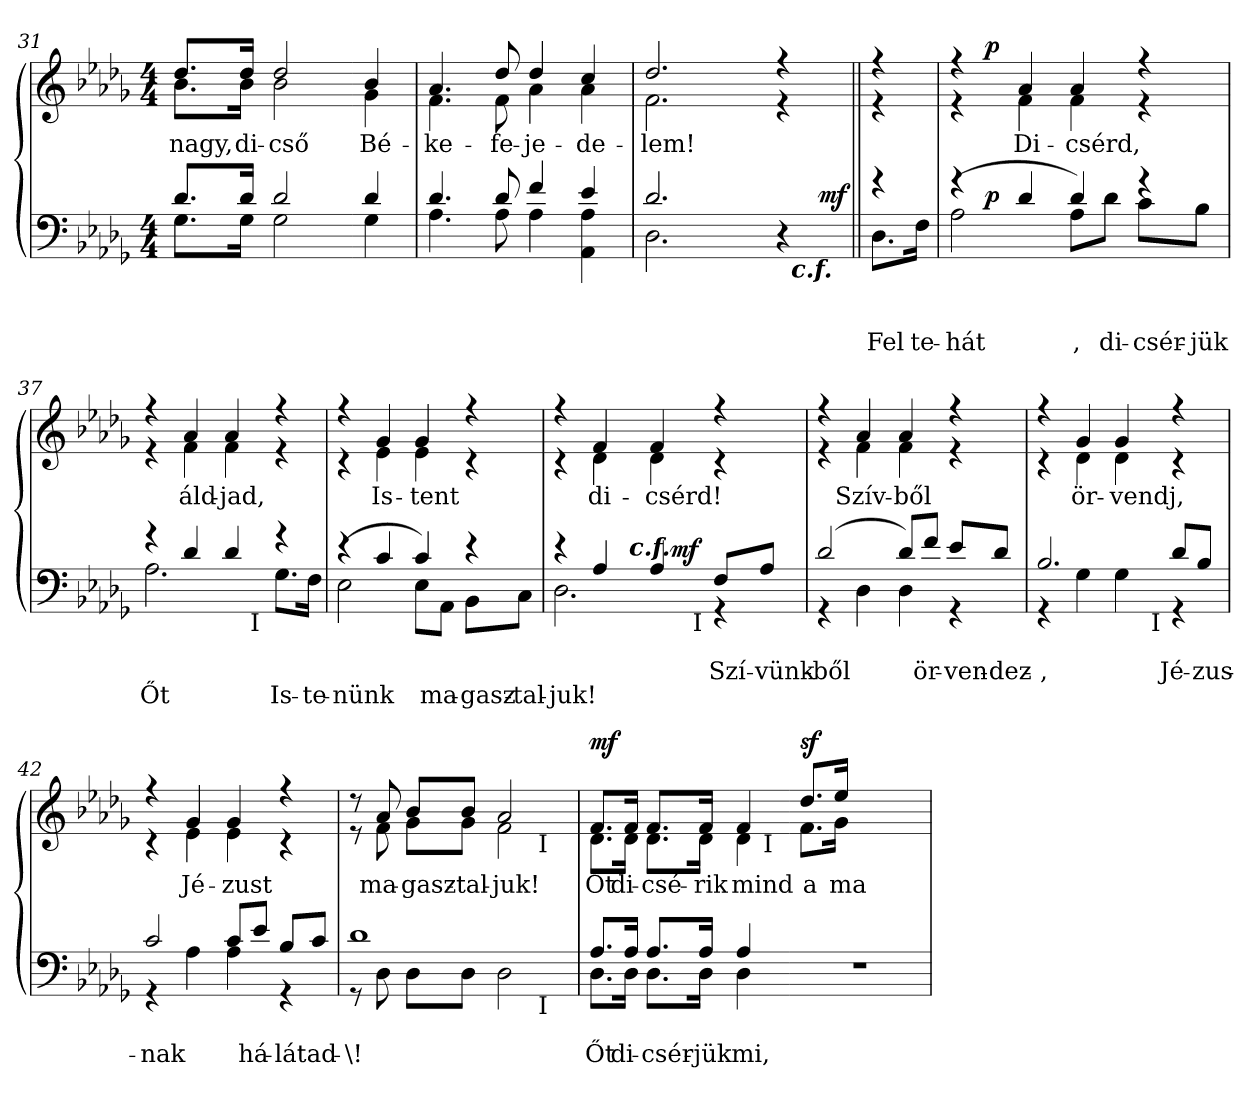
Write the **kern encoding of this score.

**kern	**text	**text	**text	**dynam	**kern	**text	**dynam
*part2	*part2	*part2	*part2	*part2	*part1	*part1	*part1
*staff2	*staff2	*staff2	*staff2	*staff2	*staff1	*staff1	*staff1
*clefF4	*	*	*	*	*clefG2	*	*
*k[b-e-a-d-g-]	*	*	*	*	*k[b-e-a-d-g-]	*	*
*D-:	*	*	*	*	*D-:	*	*
*M4/4	*	*	*	*	*M4/4	*	*
=31	=31	=31	=31	=31	=31	=31	=31
*^	*	*	*	*	*	*	*
!	!	!	!	!	!	!	!LO:LY:b	!
*	*	*	*	*	*	*^	*	*
8.d-/L	8.G-\L	.	.	.	.	8.dd-/L	8.b-\L	nagy,	.
!	!	!	!	!	!	!	!	!LO:LY:b	!
16d-/Jk	16G-\Jk	.	.	.	.	16dd-/Jk	16b-\Jk	di-	.
!	!	!	!	!	!	!	!	!LO:LY:b	!
2d-/	2G-\	.	.	.	.	2dd-/	2b-\	-cső	.
!!LO:LB:g=z	!!
=32-	=32-	=32-	=32-	=32-	=32-	=32-	=32-	=32-	=32-
!	!	!	!	!	!	!	!	!LO:LY:b	!
4d-/	4G-\	.	.	.	.	4b-/	4g-\	Bé-	.
=33	=33	=33	=33	=33	=33	=33	=33	=33	=33
!	!	!	!	!	!	!	!	!LO:LY:b	!
4.d-/	4.A-\	.	.	.	.	4.a-/	4.f\	-ke-	.
!	!	!	!	!	!	!	!	!LO:LY:b	!
8d-/	8A-\	.	.	.	.	8dd-/	8f\	-fe-	.
!	!	!	!	!	!	!	!	!LO:LY:b	!
4f/	4A-\	.	.	.	.	4dd-/	4a-\	-je-	.
!	!	!	!	!	!	!	!	!LO:LY:b	!
4e-/	4AA-\ 4A-\	.	.	.	.	4cc/	4a-\	-de-	.
=34	=34	=34	=34	=34	=34	=34	=34	=34	=34
!	!	!	!	!	!	!	!	!LO:LY:b	!
*^	*^	*	*	*	*	*	*	*	*
2.d-/	2.D-\	2..ryy	2ryy	.	.	.	.	2.dd-/	2.f\	-lem!	.
.	.	.	4ryy	.	.	.	.	.	.	.	.
4r	4ryy	.	32ryy	.	.	.	.	4r	4r	.	.
!	!	!	!LO:TX:b:Bi:t=c.f.	!	!	!	!	!	!	!	!
.	.	.	8..ryy	.	.	.	.	.	.	.	.
!	!	!	!	!	!	!	!LO:DY:a	!	!	!	!
.	.	8ryy	.	.	.	.	mf	.	.	.	.
*	*v	*v	*v	*	*	*	*	*	*	*	*
=35||	=35||	=35||	=35||	=35||	=35||	=35||	=35||	=35||	=35||
*^	*^	*	*	*	*	*	*	*	*
!	!	!	!	!	!	!LO:LY:b	!	!	!	!	!
*	*v	*v	*v	*	*	*	*	*	*	*	*
4rf	8.D-\L	.	.	Fel	.	4r	4r	.	.
!	!	!	!	!LO:LY:b	!	!	!	!	!
.	16F\Jk	.	.	te-	.	.	.	.	.
*	*	*	*	*	*	*v	*v	*	*
=36	=36	=36	=36	=36	=36	=36	=36	=36
!	!	!	!	!LO:LY:b	!	!	!	!
*	*^	*	*	*	*	*^	*	*
*	*	*	*	*	*	*	*	*^	*	*
(<4rf	2A-\	8ryy	.	.	hát	.	4r	4r	8ryy	.	.
!	!	!	!	!	!	!LO:DY:a	!	!	!	!	!LO:DY:a
.	.	2..ryy	.	.	.	p	.	.	2..ryy	.	p
!	!	!	!	!	!	!	!	!	!	!LO:LY:b	!
4d-/	.	.	.	.	.	.	4a-/	4f\	.	Di-	.
!	!	!	!	!	!LO:LY:b	!	!	!	!	!	!
!	!	!	!	!	!	!	!	!	!	!LO:LY:b	!
4d-/)	8A-\L	.	.	.	-,	.	4a-/	4f\	.	-csérd,	.
!	!	!	!	!	!LO:LY:b	!	!	!	!	!	!
.	8d-\J	.	.	.	di-	.	.	.	.	.	.
!	!	!	!	!	!LO:LY:b	!	!	!	!	!	!
4rg	8c\L	.	.	.	-csér-	.	4r	4r	.	.	.
!	!	!	!	!	!LO:LY:b	!	!	!	!	!	!
.	8B-\J	.	.	.	-jük	.	.	.	.	.	.
*	*	*	*	*	*	*	*v	*v	*v	*	*
!!LO:LB:g=z
=37	=37	=37	=37	=37	=37	=37	=37	=37	=37
*	*	*	*	*	*	*	*^	*	*
*	*	*	*	*	*	*	*	*^	*	*
!	!	!	!	!	!LO:LY:b	!	!	!	!	!	!
*	*	*	*	*	*	*	*v	*v	*v	*	*
*	*	*	*	*	*	*	*^	*	*
*	*	*	*	*	*	*	*	*^	*	*
!	!	!	!	!	!LO:LY:b	!	!	!	!	!	!
*	*	*	*	*	*	*	*	*v	*v	*	*
4rg	2.A-\	2ryy	.	.	Őt	.	4r	4r	.	.
!	!	!	!	!	!	!	!	!	!LO:LY:b	!
4d-/	.	.	.	.	.	.	4a-/	4f\	áld-	.
!	!	!	!	!	!	!	!	!	!LO:LY:b	!
4d-/	.	8ryy	.	.	.	.	4a-/	4f\	-jad,	.
!	!	!LO:TX:b:t=I	!	!	!	!	!	!	!	!
.	.	4.ryy	.	.	.	.	.	.	.	.
!	!	!	!	!	!LO:LY:b	!	!	!	!	!
4rg	8.G-\L	.	.	.	Is-	.	4r	4r	.	.
!	!	!	!	!	!LO:LY:b	!	!	!	!	!
.	16F\Jk	.	.	.	-te-	.	.	.	.	.
*	*v	*v	*	*	*	*	*	*	*	*
=38	=38	=38	=38	=38	=38	=38	=38	=38	=38
*	*^	*	*	*	*	*	*	*	*
!	!	!	!	!	!LO:LY:b	!	!	!	!	!
*	*v	*v	*	*	*	*	*	*	*	*
(<4re	2E-\	.	.	-nünk	.	4r	4r	.	.
!	!	!	!	!	!	!	!	!LO:LY:b	!
4c/	.	.	.	.	.	4g-/	4e-\	Is-	.
!	!	!	!	!	!	!	!	!LO:LY:b	!
4c/)	8E-\L	.	.	.	.	4g-/	4e-\	-tent	.
!	!	!	!	!LO:LY:b	!	!	!	!	!
.	8AA-\J	.	.	ma-	.	.	.	.	.
!	!	!	!	!LO:LY:b	!	!	!	!	!
4re	8BB-\L	.	.	-gasz-	.	4r	4r	.	.
!	!	!	!	!LO:LY:b	!	!	!	!	!
.	8C\J	.	.	-tal-	.	.	.	.	.
=39	=39	=39	=39	=39	=39	=39	=39	=39	=39
!	!	!	!	!LO:LY:b	!	!	!	!	!
*^	*^	*	*	*	*	*	*	*	*
*	*	*^	*	*	*	*	*	*	*	*	*
4re	2.D-\	2ryy	4ryy	2ryy	.	.	-juk!	.	4r	4r	.	.
!	!	!	!	!	!	!	!	!	!	!	!LO:LY:b	!
4A-/	.	.	8ryy	.	.	.	.	.	4f/	4d-\	di-	.
.	.	.	32ryy	.	.	.	.	.	.	.	.	.
!	!	!	!LO:TX:a:Bi:t=c.f.	!	!	!	!	!	!	!	!	!
.	.	.	2ryy	.	.	.	.	.	.	.	.	.
!	!	!	!	!	!	!	!	!	!	!	!LO:LY:b	!
4A-/	.	16.ryy	.	8ryy	.	.	.	.	4f/	4d-\	-csérd!	.
!	!	!	!	!	!	!	!	!LO:DY:a	!	!	!	!
.	.	4ryy	.	.	.	.	.	mf	.	.	.	.
.	.	.	.	32ryy	.	.	.	.	.	.	.	.
!	!	!	!	!LO:TX:b:t=I	!	!	!	!	!	!	!	!
.	.	.	.	4ryy	.	.	.	.	.	.	.	.
!	!	!	!	!	!	!LO:LY:a	!	!	!	!	!	!
8F/L	4rFF	.	.	.	.	Szí-	.	.	4r	4r	.	.
.	.	8ryy	.	.	.	.	.	.	.	.	.	.
!	!	!	!	!	!	!LO:LY:a	!	!	!	!	!	!
8A-/J	.	.	.	.	.	-vünk-	.	.	.	.	.	.
.	.	.	16.ryy	16.ryy	.	.	.	.	.	.	.	.
.	.	32ryy	.	.	.	.	.	.	.	.	.	.
*v	*v	*v	*v	*v	*	*	*	*	*	*	*	*
=40	=40	=40	=40	=40	=40	=40	=40	=40
*^	*	*	*	*	*	*	*	*
*	*^	*	*	*	*	*	*	*	*
*	*	*^	*	*	*	*	*	*	*	*
*	*	*	*^	*	*	*	*	*	*	*	*
!	!	!	!	!	!	!LO:LY:a	!	!	!	!	!	!
*	*v	*v	*v	*v	*	*	*	*	*	*	*	*
(>2d-/	4rFF	.	-ből	.	.	4r	4r	.	.
!	!	!	!	!	!	!	!	!LO:LY:b	!
.	4D-\	.	.	.	.	4a-/	4f\	Szív-	.
!	!	!	!	!	!	!	!	!LO:LY:b	!
8d-/L)	4D-\	.	.	.	.	4a-/	4f\	-ből	.
!	!	!	!LO:LY:a	!	!	!	!	!	!
8f/J	.	.	ör-	.	.	.	.	.	.
!	!	!	!LO:LY:a	!	!	!	!	!	!
8e-/L	4rFF	.	-ven-	.	.	4r	4r	.	.
!	!	!	!LO:LY:a	!	!	!	!	!	!
8d-/J	.	.	-dez-	.	.	.	.	.	.
*v	*v	*	*	*	*	*	*	*	*
!!LO:LB:g=z	!!
=41	=41	=41	=41	=41	=41	=41	=41	=41
!	!	!LO:LY:a	!	!	!	!	!	!
*^	*	*	*	*	*	*	*	*
*	*^	*	*	*	*	*	*	*	*
2.B-/	4rGG	2ryy	.	,	.	.	4r	4r	.	.
!	!	!	!	!	!	!	!	!	!LO:LY:b	!
.	4G-\	.	.	.	.	.	4g-/	4d-\	ör-	.
!	!	!	!	!	!	!	!	!	!LO:LY:b	!
.	4G-\	8ryy	.	.	.	.	4g-/	4d-\	-vendj,	.
.	.	32ryy	.	.	.	.	.	.	.	.
!	!	!LO:TX:b:t=I	!	!	!	!	!	!	!	!
.	.	4ryy	.	.	.	.	.	.	.	.
!	!	!	!	!LO:LY:a	!	!	!	!	!	!
8d-/L	4rGG	.	.	Jé-	.	.	4r	4r	.	.
!	!	!	!	!LO:LY:a	!	!	!	!	!	!
8B-/J	.	.	.	-zus-	.	.	.	.	.	.
.	.	16.ryy	.	.	.	.	.	.	.	.
*v	*v	*v	*	*	*	*	*	*	*	*
=42	=42	=42	=42	=42	=42	=42	=42	=42
*^	*	*	*	*	*	*	*	*
*	*^	*	*	*	*	*	*	*	*
!	!	!	!	!LO:LY:a	!	!	!	!	!	!
*	*v	*v	*	*	*	*	*	*	*	*
2c/	4rGG	.	-nak	.	.	4r	4r	.	.
!	!	!	!	!	!	!	!	!LO:LY:b	!
.	4A-\	.	.	.	.	4g-/	4e-\	Jé-	.
!	!	!	!	!	!	!	!	!LO:LY:b	!
8c/L	4A-\	.	.	.	.	4g-/	4e-\	-zust	.
!	!	!	!LO:LY:a	!	!	!	!	!	!
8e-/J	.	.	há-	.	.	.	.	.	.
!	!	!	!LO:LY:a	!	!	!	!	!	!
8B-/L	4rGG	.	-lát	.	.	4r	4r	.	.
!	!	!	!LO:LY:a	!	!	!	!	!	!
8c/J	.	.	ad-	.	.	.	.	.	.
*v	*v	*	*	*	*	*	*	*	*
*	*	*	*	*	*v	*v	*	*
=43	=43	=43	=43	=43	=43	=43	=43
!	!	!LO:LY:a	!	!	!	!	!
*^	*	*	*	*	*^	*	*
*	*^	*	*	*	*	*	*^	*	*
1d-	8rGG	2.ryy	.	\!	.	.	8r	8r	2.ryy	.	.
!	!	!	!	!	!	!	!	!	!	!LO:LY:b	!
.	8D-\	.	.	.	.	.	8a-/	8f\	.	ma-	.
!	!	!	!	!	!	!	!	!	!	!LO:LY:b	!
.	8D-\L	.	.	.	.	.	8b-/L	8g-\L	.	-gasz-	.
!	!	!	!	!	!	!	!	!	!	!LO:LY:b	!
.	8D-\J	.	.	.	.	.	8b-/J	8g-\J	.	-tal-	.
!	!	!	!	!	!	!	!	!	!	!LO:LY:b	!
.	2D-\	.	.	.	.	.	2a-/	2f\	.	-juk!	.
!	!	!	!	!	!	!	!	!	!LO:TX:b:t=I	!	!
!	!	!LO:TX:b:t=I	!	!	!	!	!	!	!	!	!
.	.	4ryy	.	.	.	.	.	.	4ryy	.	.
*v	*v	*v	*	*	*	*	*	*	*	*	*
=44	=44	=44	=44	=44	=44	=44	=44	=44	=44
*^	*	*	*	*	*	*	*	*	*
*	*^	*	*	*	*	*	*	*	*	*
!	!	!	!	!LO:LY:a	!	!	!	!	!	!	!
*	*v	*v	*	*	*	*	*	*	*	*	*
*	*^	*	*	*	*	*	*	*	*	*
!	!	!	!	!	!	!	!	!	!	!LO:LY:b	!LO:DY:a
*	*v	*v	*	*	*	*	*	*	*	*	*
8.A-/L	8.D-\L	.	Őt	.	.	8.f/L	8.d-\L	2ryy	Őt	mf
!	!	!	!LO:LY:a	!	!	!	!	!	!	!
!	!	!	!	!	!	!	!	!	!LO:LY:b	!
16A-/Jk	16D-\Jk	.	di-	.	.	16f/Jk	16d-\Jk	.	di-	.
!	!	!	!LO:LY:a	!	!	!	!	!	!	!
!	!	!	!	!	!	!	!	!	!LO:LY:b	!
8.A-/L	8.D-\L	.	-csér-	.	.	8.f/L	8.d-\L	.	-csé-	.
!	!	!	!LO:LY:a	!	!	!	!	!	!	!
!	!	!	!	!	!	!	!	!	!LO:LY:b	!
16A-/Jk	16D-\Jk	.	-jük	.	.	16f/Jk	16d-\Jk	.	-rik	.
!	!	!	!LO:LY:a	!	!	!	!	!	!	!
!	!	!	!	!	!	!	!	!	!LO:LY:b	!
4A-/	4D-\	.	mi,	.	.	4f/	4d-\	8ryy	mind	.
!	!	!	!	!	!	!	!	!LO:TX:b:t=I	!	!
.	.	.	.	.	.	.	.	8ryy	.	.
*v	*v	*	*	*	*	*	*	*	*	*
*	*	*	*	*	*v	*v	*v	*	*
!!LO:LB:g=z
=45-	=45-	=45-	=45-	=45-	=45-	=45-	=45-
*^	*	*	*	*	*^	*	*
*	*	*	*	*	*	*	*^	*	*
!	!	!	!	!	!	!	!	!	!LO:LY:b	!LO:DY:a
*v	*v	*	*	*	*	*	*	*	*	*
*	*	*	*	*	*	*v	*v	*	*
1r	.	.	.	.	8.dd-/L	8.f\L	a	sf
!	!	!	!	!	!	!	!LO:LY:b	!
.	.	.	.	.	16ee-/Jk	16g-\Jk	ma-	.
.	.	.	.	.	2.ryy	2.ryy	.	.
*	*	*	*	*	*v	*v	*	*
=	=	=	=	=	=	=	=
*-	*-	*-	*-	*-	*-	*-	*-
